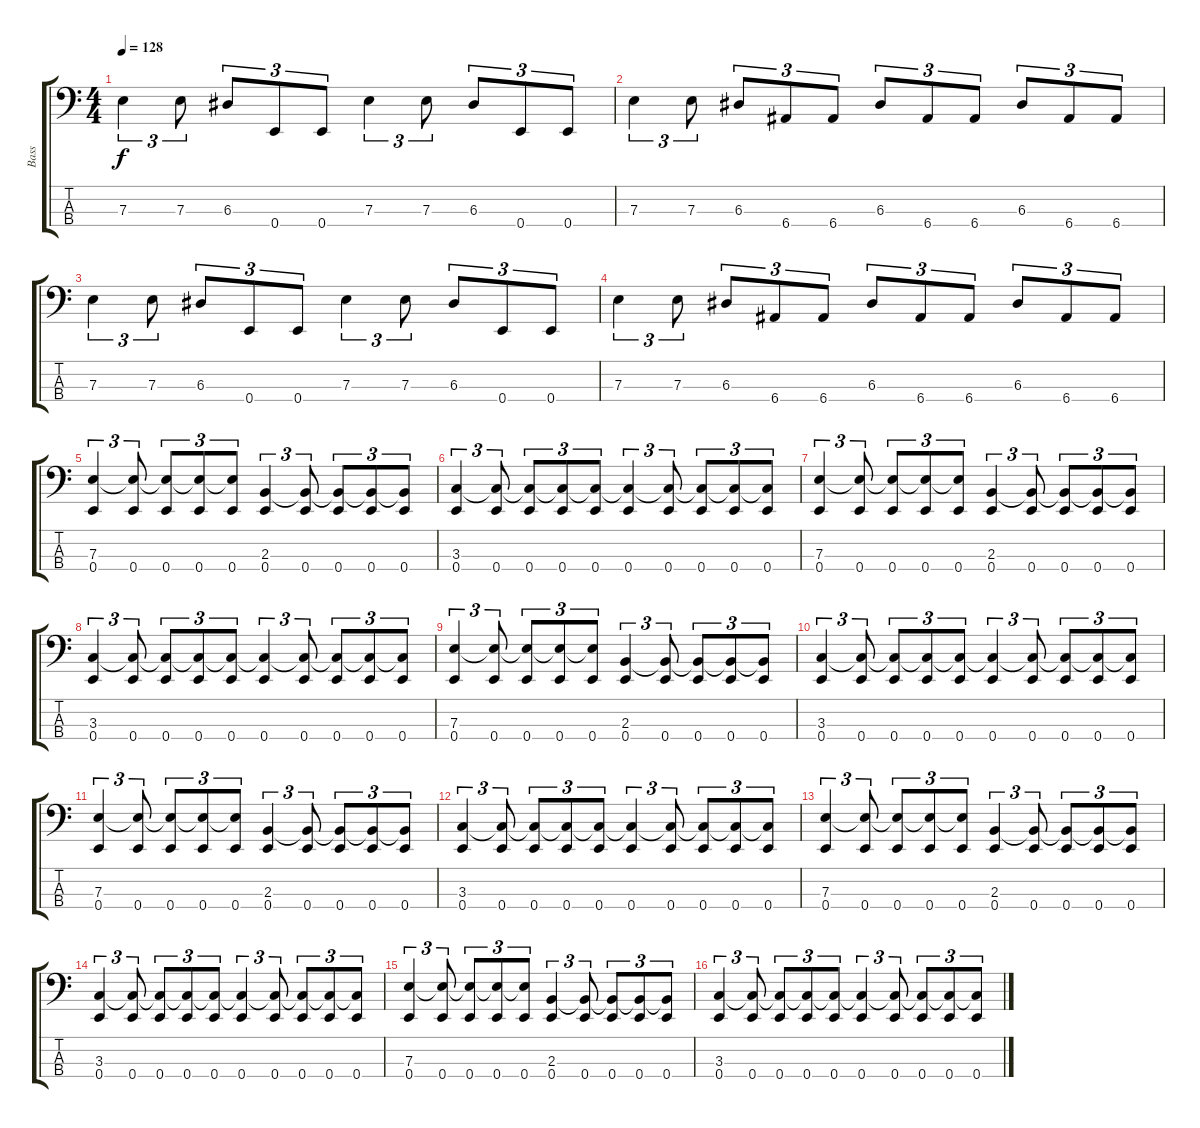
\track ("Bass" "Bass") {instrument electricbassfinger}
\staff {score tabs}
\tuning (G2 D2 A1 E1) {hide}
\ts (4 4)
\tempo 128
\clef f4
\ks c
7.3.4{tu (3 2) dy f} 7.3.8{tu (3 2)} 6.3.8{tu (3 2)} 0.4.8{tu (3 2)} 0.4.8{tu (3 2)} 7.3.4{tu (3 2)} 7.3.8{tu (3 2)} 6.3.8{tu (3 2)} 0.4.8{tu (3 2)} 0.4.8{tu (3 2)} |
7.3.4{tu (3 2)} 7.3.8{tu (3 2)} 6.3.8{tu (3 2)} 6.4.8{tu (3 2)} 6.4.8{tu (3 2)} 6.3.8{tu (3 2)} 6.4.8{tu (3 2)} 6.4.8{tu (3 2)} 6.3.8{tu (3 2)} 6.4.8{tu (3 2)} 6.4.8{tu (3 2)} |
7.3.4{tu (3 2)} 7.3.8{tu (3 2)} 6.3.8{tu (3 2)} 0.4.8{tu (3 2)} 0.4.8{tu (3 2)} 7.3.4{tu (3 2)} 7.3.8{tu (3 2)} 6.3.8{tu (3 2)} 0.4.8{tu (3 2)} 0.4.8{tu (3 2)} |
7.3.4{tu (3 2)} 7.3.8{tu (3 2)} 6.3.8{tu (3 2)} 6.4.8{tu (3 2)} 6.4.8{tu (3 2)} 6.3.8{tu (3 2)} 6.4.8{tu (3 2)} 6.4.8{tu (3 2)} 6.3.8{tu (3 2)} 6.4.8{tu (3 2)} 6.4.8{tu (3 2)} |
(7.3 0.4).4{tu (3 2)} (7.3{t} 0.4).8{tu (3 2)} (7.3{t} 0.4).8{tu (3 2)} (7.3{t} 0.4).8{tu (3 2)} (7.3{t} 0.4).8{tu (3 2)} (2.3 0.4).4{tu (3 2)} (2.3{t} 0.4).8{tu (3 2)} (2.3{t} 0.4).8{tu (3 2)} (2.3{t} 0.4).8{tu (3 2)} (2.3{t} 0.4).8{tu (3 2)} |
(3.3 0.4).4{tu (3 2)} (3.3{t} 0.4).8{tu (3 2)} (3.3{t} 0.4).8{tu (3 2)} (3.3{t} 0.4).8{tu (3 2)} (3.3{t} 0.4).8{tu (3 2)} (3.3{t} 0.4).4{tu (3 2)} (3.3{t} 0.4).8{tu (3 2)} (3.3{t} 0.4).8{tu (3 2)} (3.3{t} 0.4).8{tu (3 2)} (3.3{t} 0.4).8{tu (3 2)} |
(7.3 0.4).4{tu (3 2)} (7.3{t} 0.4).8{tu (3 2)} (7.3{t} 0.4).8{tu (3 2)} (7.3{t} 0.4).8{tu (3 2)} (7.3{t} 0.4).8{tu (3 2)} (2.3 0.4).4{tu (3 2)} (2.3{t} 0.4).8{tu (3 2)} (2.3{t} 0.4).8{tu (3 2)} (2.3{t} 0.4).8{tu (3 2)} (2.3{t} 0.4).8{tu (3 2)} |
(3.3 0.4).4{tu (3 2)} (3.3{t} 0.4).8{tu (3 2)} (3.3{t} 0.4).8{tu (3 2)} (3.3{t} 0.4).8{tu (3 2)} (3.3{t} 0.4).8{tu (3 2)} (3.3{t} 0.4).4{tu (3 2)} (3.3{t} 0.4).8{tu (3 2)} (3.3{t} 0.4).8{tu (3 2)} (3.3{t} 0.4).8{tu (3 2)} (3.3{t} 0.4).8{tu (3 2)} |
(7.3 0.4).4{tu (3 2)} (7.3{t} 0.4).8{tu (3 2)} (7.3{t} 0.4).8{tu (3 2)} (7.3{t} 0.4).8{tu (3 2)} (7.3{t} 0.4).8{tu (3 2)} (2.3 0.4).4{tu (3 2)} (2.3{t} 0.4).8{tu (3 2)} (2.3{t} 0.4).8{tu (3 2)} (2.3{t} 0.4).8{tu (3 2)} (2.3{t} 0.4).8{tu (3 2)} |
(3.3 0.4).4{tu (3 2)} (3.3{t} 0.4).8{tu (3 2)} (3.3{t} 0.4).8{tu (3 2)} (3.3{t} 0.4).8{tu (3 2)} (3.3{t} 0.4).8{tu (3 2)} (3.3{t} 0.4).4{tu (3 2)} (3.3{t} 0.4).8{tu (3 2)} (3.3{t} 0.4).8{tu (3 2)} (3.3{t} 0.4).8{tu (3 2)} (3.3{t} 0.4).8{tu (3 2)} |
(7.3 0.4).4{tu (3 2)} (7.3{t} 0.4).8{tu (3 2)} (7.3{t} 0.4).8{tu (3 2)} (7.3{t} 0.4).8{tu (3 2)} (7.3{t} 0.4).8{tu (3 2)} (2.3 0.4).4{tu (3 2)} (2.3{t} 0.4).8{tu (3 2)} (2.3{t} 0.4).8{tu (3 2)} (2.3{t} 0.4).8{tu (3 2)} (2.3{t} 0.4).8{tu (3 2)} |
(3.3 0.4).4{tu (3 2)} (3.3{t} 0.4).8{tu (3 2)} (3.3{t} 0.4).8{tu (3 2)} (3.3{t} 0.4).8{tu (3 2)} (3.3{t} 0.4).8{tu (3 2)} (3.3{t} 0.4).4{tu (3 2)} (3.3{t} 0.4).8{tu (3 2)} (3.3{t} 0.4).8{tu (3 2)} (3.3{t} 0.4).8{tu (3 2)} (3.3{t} 0.4).8{tu (3 2)} |
(7.3 0.4).4{tu (3 2)} (7.3{t} 0.4).8{tu (3 2)} (7.3{t} 0.4).8{tu (3 2)} (7.3{t} 0.4).8{tu (3 2)} (7.3{t} 0.4).8{tu (3 2)} (2.3 0.4).4{tu (3 2)} (2.3{t} 0.4).8{tu (3 2)} (2.3{t} 0.4).8{tu (3 2)} (2.3{t} 0.4).8{tu (3 2)} (2.3{t} 0.4).8{tu (3 2)} |
(3.3 0.4).4{tu (3 2)} (3.3{t} 0.4).8{tu (3 2)} (3.3{t} 0.4).8{tu (3 2)} (3.3{t} 0.4).8{tu (3 2)} (3.3{t} 0.4).8{tu (3 2)} (3.3{t} 0.4).4{tu (3 2)} (3.3{t} 0.4).8{tu (3 2)} (3.3{t} 0.4).8{tu (3 2)} (3.3{t} 0.4).8{tu (3 2)} (3.3{t} 0.4).8{tu (3 2)} |
(7.3 0.4).4{tu (3 2)} (7.3{t} 0.4).8{tu (3 2)} (7.3{t} 0.4).8{tu (3 2)} (7.3{t} 0.4).8{tu (3 2)} (7.3{t} 0.4).8{tu (3 2)} (2.3 0.4).4{tu (3 2)} (2.3{t} 0.4).8{tu (3 2)} (2.3{t} 0.4).8{tu (3 2)} (2.3{t} 0.4).8{tu (3 2)} (2.3{t} 0.4).8{tu (3 2)} |
(3.3 0.4).4{tu (3 2)} (3.3{t} 0.4).8{tu (3 2)} (3.3{t} 0.4).8{tu (3 2)} (3.3{t} 0.4).8{tu (3 2)} (3.3{t} 0.4).8{tu (3 2)} (3.3{t} 0.4).4{tu (3 2)} (3.3{t} 0.4).8{tu (3 2)} (3.3{t} 0.4).8{tu (3 2)} (3.3{t} 0.4).8{tu (3 2)} (3.3{t} 0.4).8{tu (3 2)}
